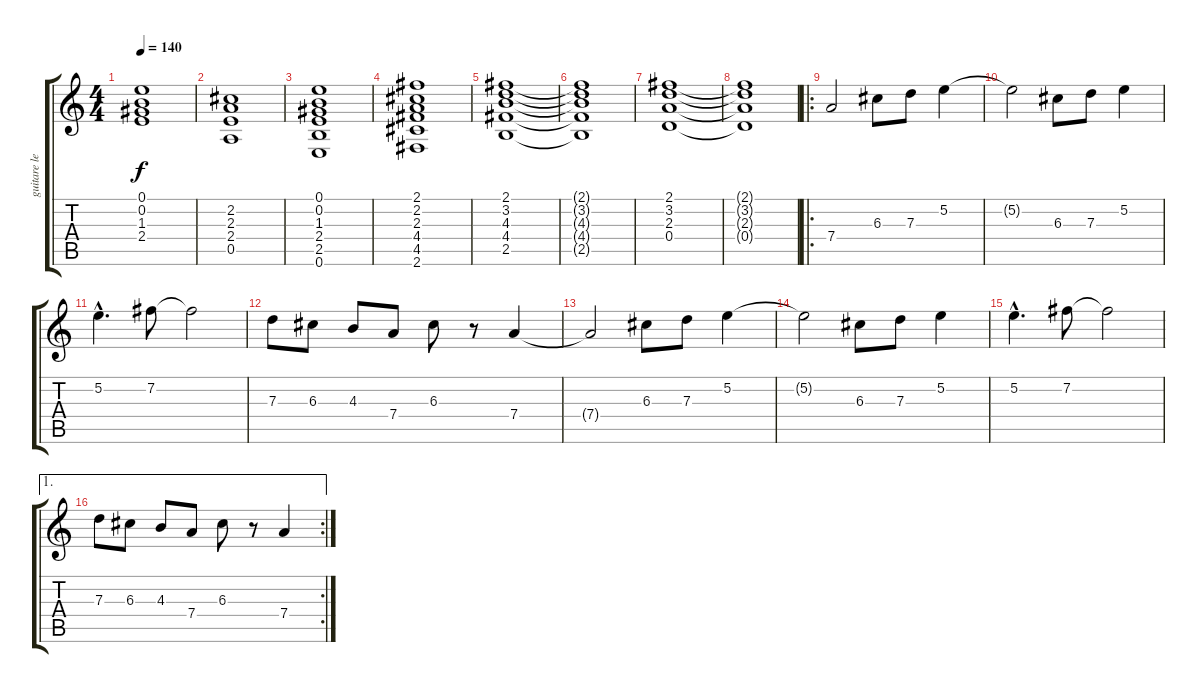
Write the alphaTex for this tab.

\track ("guitare lead" "guitare le") {instrument electricguitarclean}
\staff {score tabs}
\tuning (E4 B3 G3 D3 A2 E2) {hide}
\ts (4 4)
\tempo 140
\clef g2
\ks c
(0.1 0.2 1.3 2.4).1{dy f} |
(2.2 2.3 2.4 0.5).1 |
(0.1 0.2 1.3 2.4 2.5 0.6).1 |
(2.1 2.2 2.3 4.4 4.5 2.6).1 |
(2.1 3.2 4.3 4.4 2.5).1 |
(2.1{t} 3.2{t} 4.3{t} 4.4{t} 2.5{t}).1 |
(2.1 3.2 2.3 0.4).1 |
(2.1{t} 3.2{t} 2.3{t} 0.4{t}).1 |
\ro
7.4.2 6.3.8 7.3.8 5.2.4 |
5.2{t}.2 6.3.8 7.3.8 5.2.4 |
5.2{hac}.4{d} 7.2.8 7.2{t}.2 |
7.3.8 6.3.8 4.3.8 7.4.8 6.3.8 r.8 7.4.4 |
7.4{t}.2 6.3.8 7.3.8 5.2.4 |
5.2{t}.2 6.3.8 7.3.8 5.2.4 |
5.2{hac}.4{d} 7.2.8 7.2{t}.2 |
\ae 1
\rc 2
7.3.8 6.3.8 4.3.8 7.4.8 6.3.8 r.8 7.4.4
